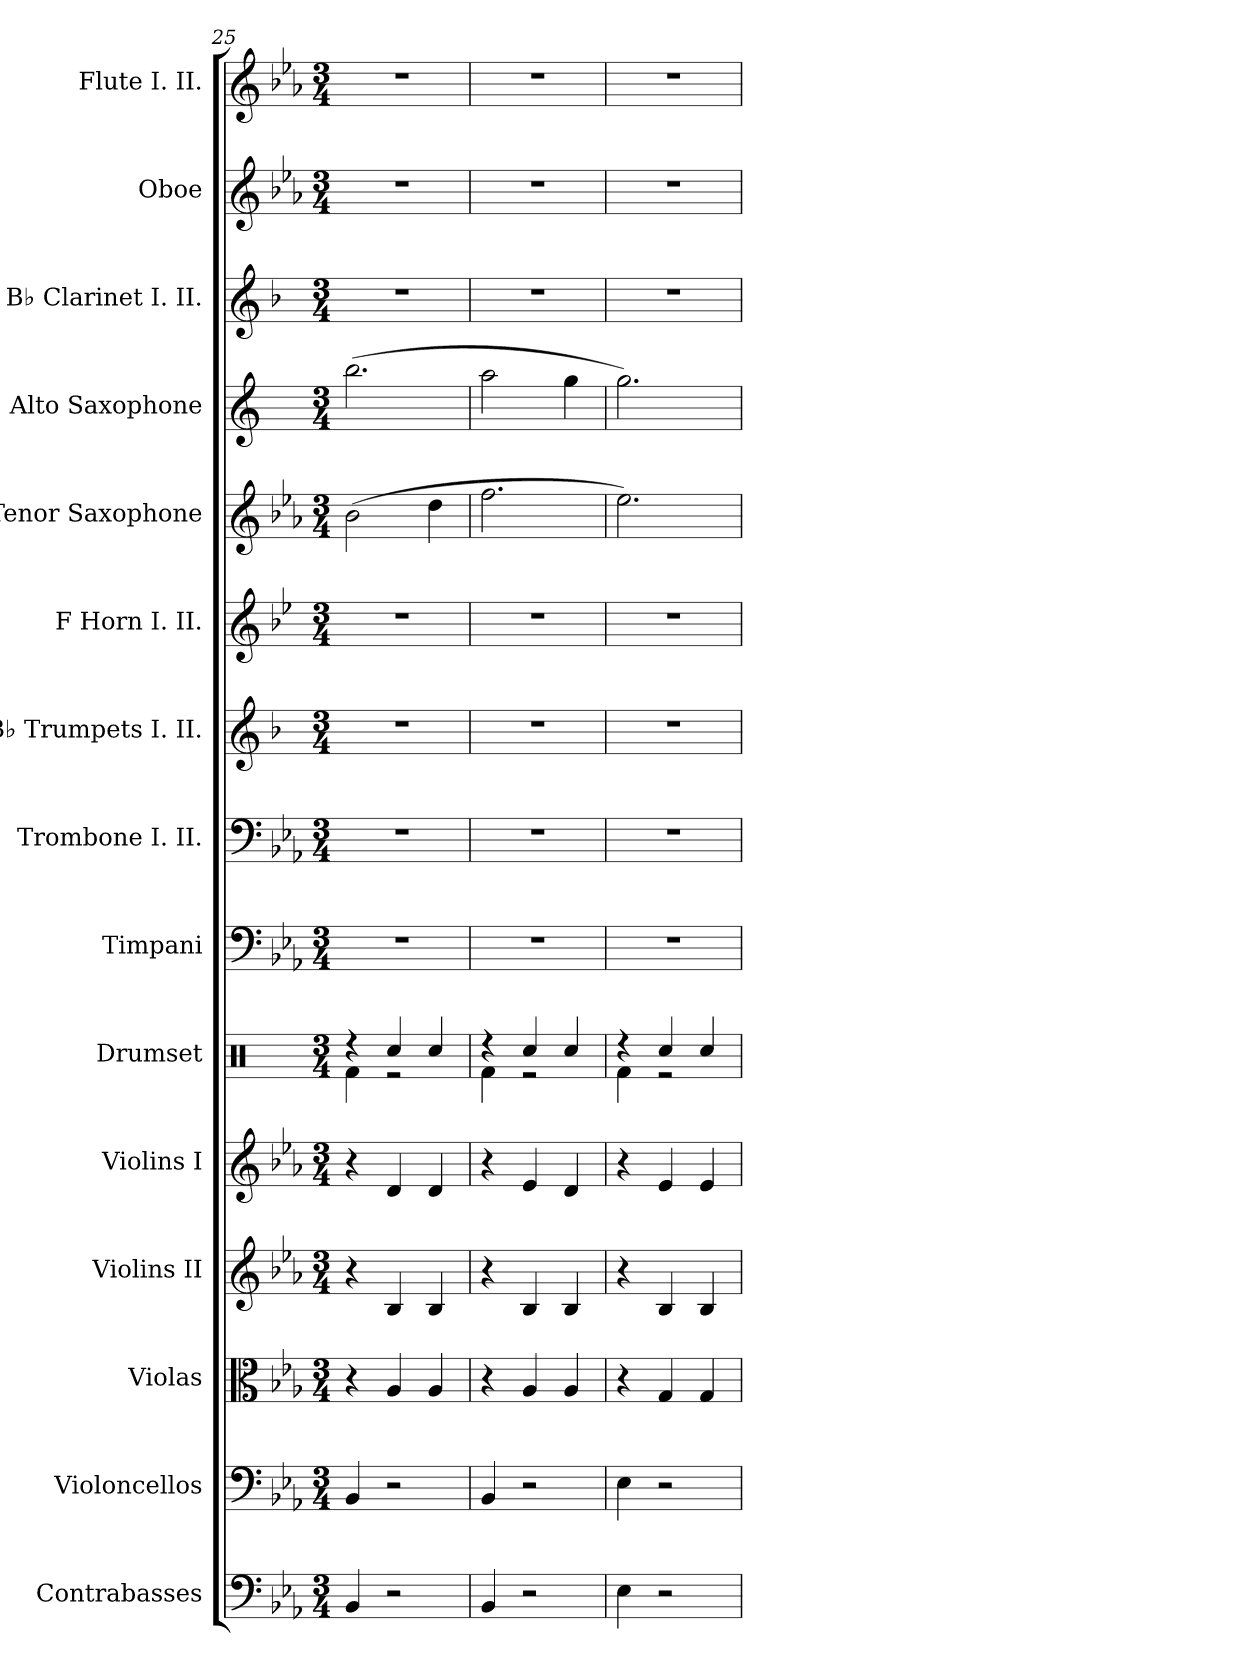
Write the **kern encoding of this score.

**kern	**kern	**kern	**kern	**kern	**kern	**kern	**kern	**kern	**kern	**kern	**kern	**kern	**kern	**kern
*part15	*part14	*part13	*part12	*part11	*part10	*part9	*part8	*part7	*part6	*part5	*part4	*part3	*part2	*part1
*staff15	*staff14	*staff13	*staff12	*staff11	*staff10	*staff9	*staff8	*staff7	*staff6	*staff5	*staff4	*staff3	*staff2	*staff1
*I"Contrabasses	*I"Violoncellos	*I"Violas	*I"Violins II	*I"Violins I	*I"Drumset	*I"Timpani	*I"Trombone I. II.	*I"B♭ Trumpets I. II.	*I"F Horn I. II.	*I"Tenor Saxophone	*I"Alto Saxophone	*I"B♭ Clarinet  I. II.	*I"Oboe	*I"Flute I. II.
*I'Cb.	*I'Vc.	*I'Vla.	*I'Vln. II	*I'Vln. I	*I'Drs.	*I'Timp.	*I'Tbn. I. II.	*I'B♭ Tpt. I. II.	*I'F Hn. I. II.	*I'T. Sax.	*I'A. Sax.	*I'B♭ Cl. I. II.	*I'Ob.	*I'Fl. I. II.
*clefF4	*clefF4	*clefC3	*clefG2	*clefG2	*clefX	*clefF4	*clefF4	*clefG2	*clefG2	*clefG2	*clefG2	*clefG2	*clefG2	*clefG2
*ITrd7c12	*	*	*	*	*	*	*	*ITrd1c2	*ITrd4c7	*ITrd8c14	*ITrd5c9	*ITrd1c2	*	*
*k[b-e-a-]	*k[b-e-a-]	*k[b-e-a-]	*k[b-e-a-]	*k[b-e-a-]	*k[]	*k[b-e-a-]	*k[b-e-a-]	*k[b-e-a-]	*k[b-e-a-]	*k[b-e-a-]	*k[b-e-a-]	*k[b-e-a-]	*k[b-e-a-]	*k[b-e-a-]
*M3/4	*M3/4	*M3/4	*M3/4	*M3/4	*M3/4	*M3/4	*M3/4	*M3/4	*M3/4	*M3/4	*M3/4	*M3/4	*M3/4	*M3/4
=25	=25	=25	=25	=25	=25	=25	=25	=25	=25	=25	=25	=25	=25	=25
*	*	*	*	*	*^	*	*	*	*	*	*	*	*	*
4BBB-/	4BB-/	4r	4r	4r	4r	4Rf\	2.r	2.r	2.r	2.r	(2B-\	(2.dd\	2.r	2.r	2.r
2r	2r	4A-/	4B-/	4d/	4Rcc/	2r	.	.	.	.	.	.	.	.	.
.	.	4A-/	4B-/	4d/	4Rcc/	.	.	.	.	.	4d\	.	.	.	.
=26	=26	=26	=26	=26	=26	=26	=26	=26	=26	=26	=26	=26	=26	=26	=26
4BBB-/	4BB-/	4r	4r	4r	4r	4Rf\	2.r	2.r	2.r	2.r	2.f\	2cc\	2.r	2.r	2.r
2r	2r	4A-/	4B-/	4e-/	4Rcc/	2r	.	.	.	.	.	.	.	.	.
.	.	4A-/	4B-/	4d/	4Rcc/	.	.	.	.	.	.	4b-\	.	.	.
=27	=27	=27	=27	=27	=27	=27	=27	=27	=27	=27	=27	=27	=27	=27	=27
4EE-\	4E-\	4r	4r	4r	4r	4Rf\	2.r	2.r	2.r	2.r	2.e-\)	2.b-\)	2.r	2.r	2.r
2r	2r	4G/	4B-/	4e-/	4Rcc/	2r	.	.	.	.	.	.	.	.	.
.	.	4G/	4B-/	4e-/	4Rcc/	.	.	.	.	.	.	.	.	.	.
*	*	*	*	*	*v	*v	*	*	*	*	*	*	*	*	*
=	=	=	=	=	=	=	=	=	=	=	=	=	=	=
*-	*-	*-	*-	*-	*-	*-	*-	*-	*-	*-	*-	*-	*-	*-
